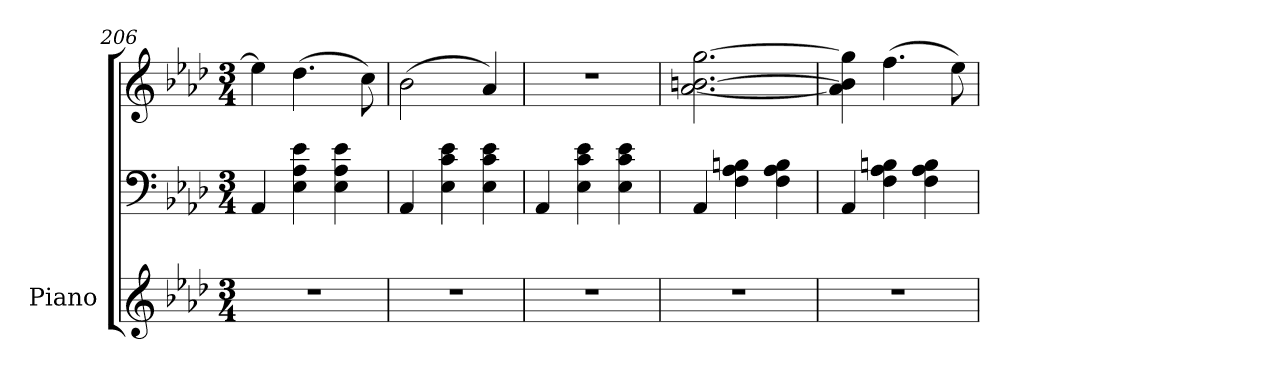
**kern	**kern	**kern
*part1	*part1	*part1
*staff3	*staff2	*staff1
*I"Piano	*	*
*I'Pno.	*	*
*clefG2	*clefF4	*clefG2
*k[b-e-a-d-]	*k[b-e-a-d-]	*k[b-e-a-d-]
*M3/4	*M3/4	*M3/4
=206	=206	=206
2.r	4AA-/	4ee-\]
.	4E-\ 4A-\ 4e-\	(>4.dd-\
.	4E-\ 4A-\ 4e-\	.
.	.	8cc\)
=207	=207	=207
2.r	4AA-/	(>2b-\
.	4E-\ 4c\ 4e-\	.
.	4E-\ 4c\ 4e-\	4a-/)
=208	=208	=208
2.r	4AA-/	2.r
.	4E-\ 4c\ 4e-\	.
.	4E-\ 4c\ 4e-\	.
!!LO:LB:g=z
=209	=209	=209
2.r	4AA-/	[2.a-\ [2.bn\ [2.gg\
.	4F\ 4A-\ 4Bn\	.
.	4F\ 4A-\ 4B\	.
=210	=210	=210
2.r	4AA-/	4a-\] 4b\] 4gg\]
.	4F\ 4A-\ 4Bn\	(>4.ff\
.	4F\ 4A-\ 4B\	.
.	.	8ee-\)
=	=	=
*-	*-	*-
